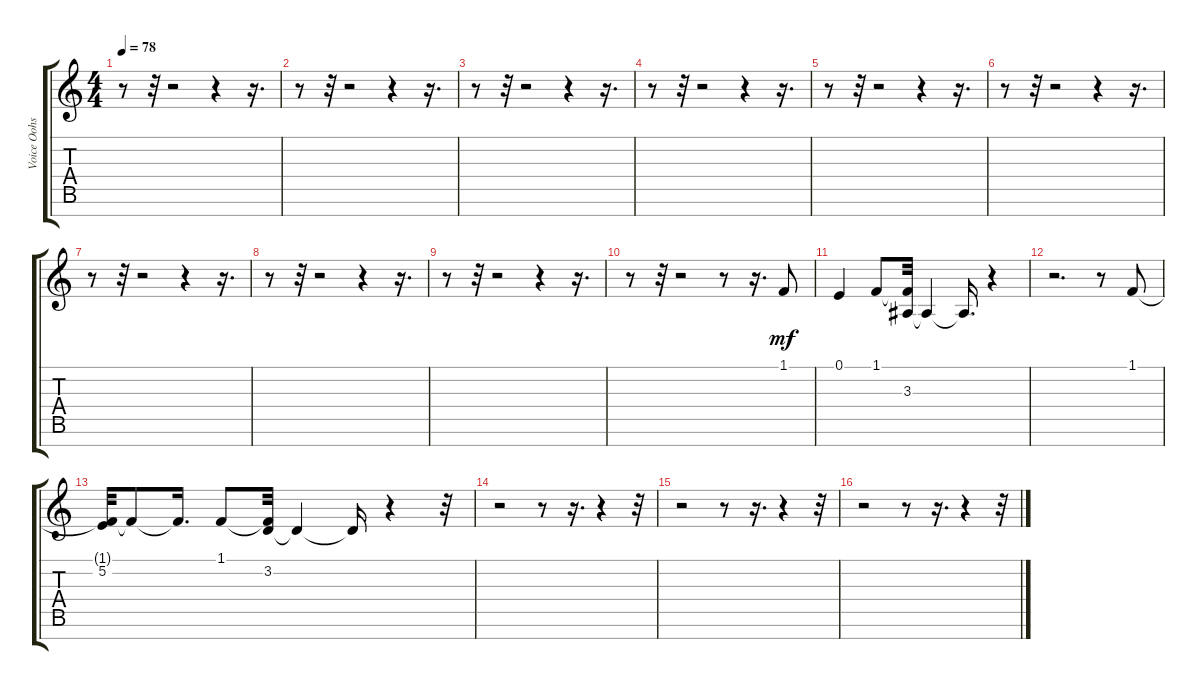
\track ("Voice Oohs          " "Voice Oohs") {instrument choiraahs}
\staff {score tabs}
\tuning (E4 B3 G3 D3 A2 E2 B1) {hide}
\ts (4 4)
\tempo 78
\clef g2
\ks c
r.8{dy mf} r.32 r.2 r.4 r.16{d} |
r.8 r.32 r.2 r.4 r.16{d} |
r.8 r.32 r.2 r.4 r.16{d} |
r.8 r.32 r.2 r.4 r.16{d} |
r.8 r.32 r.2 r.4 r.16{d} |
r.8 r.32 r.2 r.4 r.16{d} |
r.8 r.32 r.2 r.4 r.16{d} |
r.8 r.32 r.2 r.4 r.16{d} |
r.8 r.32 r.2 r.4 r.16{d} |
r.8 r.32 r.2 r.8 r.16{d} 1.1.8 |
0.1.4 1.1.8 (1.1{t} 3.3).32 3.3{t}.4 3.3{t}.16{d} r.4 |
r.2{d} r.8 1.1.8 |
(1.1{t} 5.2).32 1.1{t}.8 1.1{t}.16{d} 1.1.8 (1.1{t} 3.2).32 3.2{t}.4 3.2{t}.16 r.4 r.32 |
r.2 r.8 r.16{d} r.4 r.32 |
r.2 r.8 r.16{d} r.4 r.32 |
r.2 r.8 r.16{d} r.4 r.32
